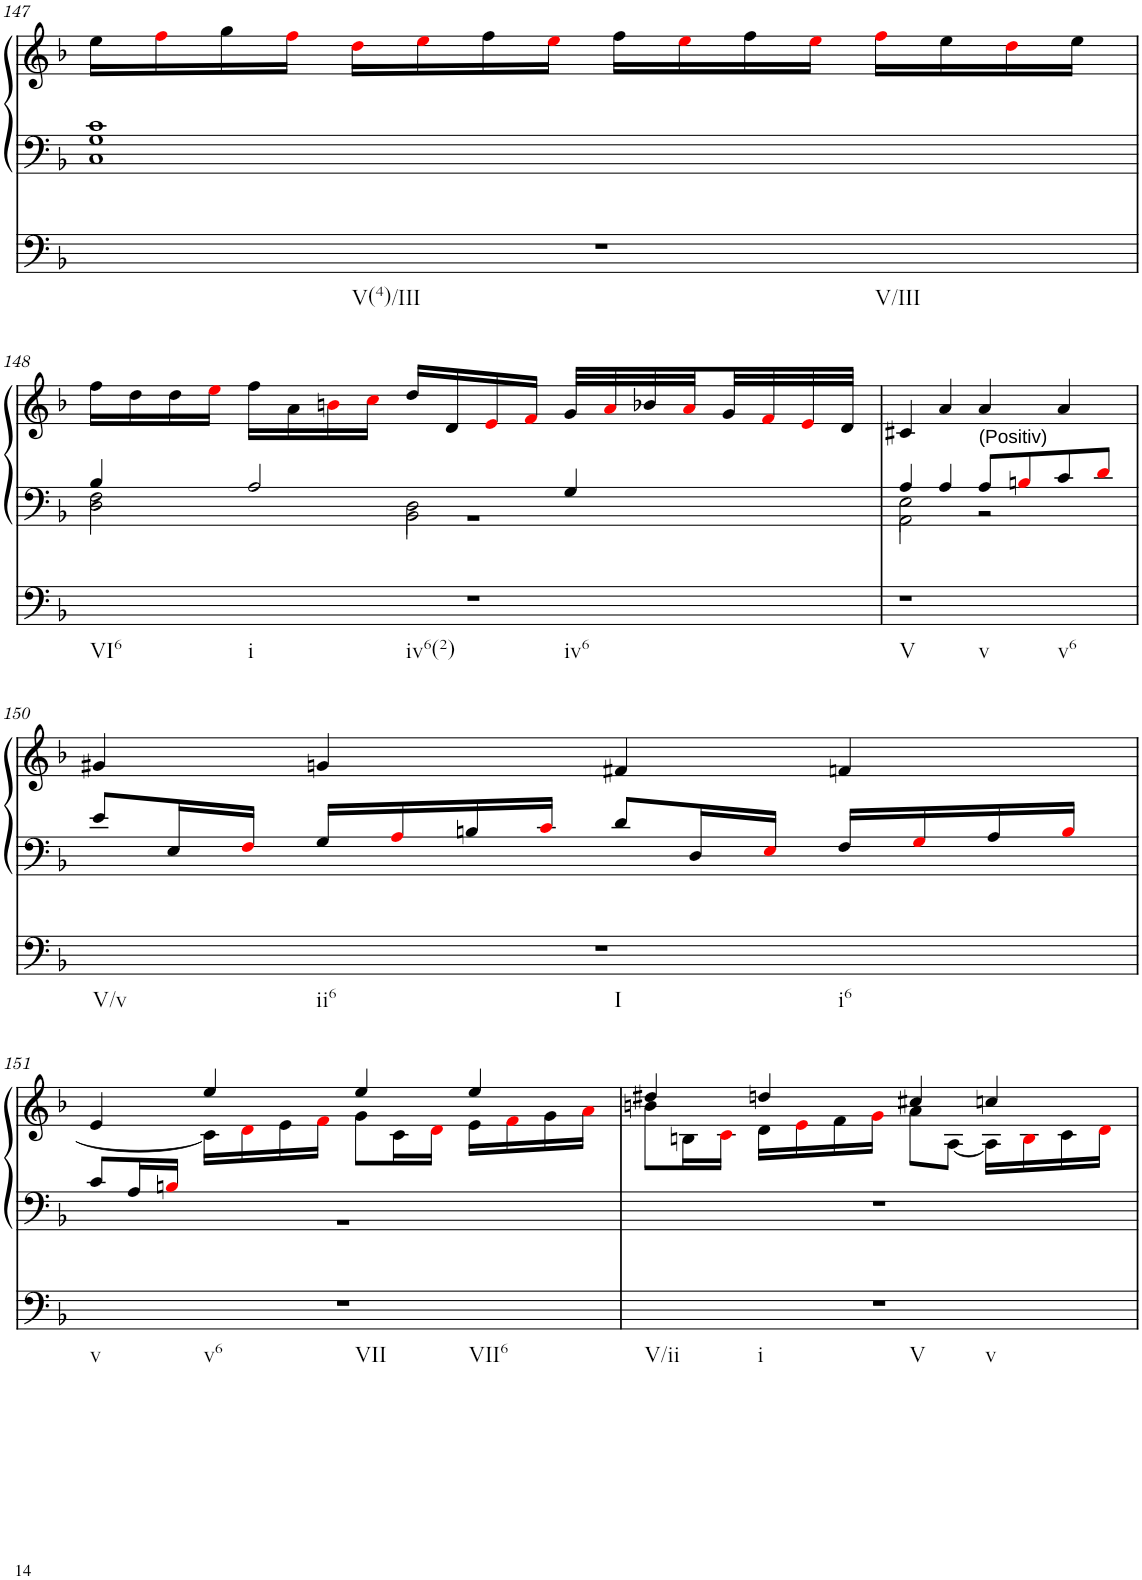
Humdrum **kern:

**kern	**kern	**kern
*part2	*part1	*part1
*staff3	*staff2	*staff1
*I"Pedal	*I"linke Hand	*
!!LO:PB:g=z
*clefF4	*clefF4	*clefG2
*k[b-]	*k[b-]	*k[b-]
*M4/4	*M4/4	*M4/4
=147	=147	=147
*	*^	*
!LO:TX:b:t=V(4)/III	!	!	!
!LO:TX:b:t=V/III	!	!	!
1r	1G 1c	1C	16ee\LL
.	.	.	16ffi\
.	.	.	16gg\
.	.	.	16ffi\JJ
.	.	.	16ddi\LL
.	.	.	16eei\
.	.	.	16ff\
.	.	.	16eei\JJ
.	.	.	16ff\LL
.	.	.	16eei\
.	.	.	16ff\
.	.	.	16eei\JJ
.	.	.	16ffi\LL
.	.	.	16ee\
.	.	.	16ddi\
.	.	.	16ee\JJ
!!LO:LB:g=z
=148	=148	=148	=148
*	*^	*^	*
!LO:TX:b:t=VI6	!	!	!	!	!
!LO:TX:b:t=i	!	!	!	!	!
!LO:TX:b:t=iv6(2)	!	!	!	!	!
!LO:TX:b:t=iv6	!	!	!	!	!
1r	4B-/	2D\	2F\	1r	16ff\LL
.	.	.	.	.	16dd\
.	.	.	.	.	16dd\
.	.	.	.	.	16eei\JJ
.	2A/	.	.	.	16ff\LL
.	.	.	.	.	16a\
.	.	.	.	.	16bni\
.	.	.	.	.	16cci\JJ
.	.	2BB-\	2D\	.	16dd/LL
.	.	.	.	.	16d/
.	.	.	.	.	16ei/
.	.	.	.	.	16fi/JJ
.	4G/	.	.	.	32g/LLL
.	.	.	.	.	32ai/
.	.	.	.	.	32b-X/
.	.	.	.	.	32ai/
.	.	.	.	.	32g/
.	.	.	.	.	32fi/
.	.	.	.	.	32ei/
.	.	.	.	.	32d/JJJ
*	*	*	*v	*v	*
=149	=149	=149	=149	=149
!LO:TX:b:t=V	!	!	!	!
!LO:TX:b:t=v	!	!	!	!
!LO:TX:b:t=v6	!	!	!	!
1r	4A/	2AA\	2E\	4c#X/
.	4A/	.	.	4a/
!	!LO:TX:a:t=(Positiv)	!	!	!
.	8A/L	2r	2ryy	4a/
.	8Bni/	.	.	.
.	8c/	.	.	4a/
.	8di/J	.	.	.
*	*v	*v	*v	*
!!LO:LB:g=z
=150	=150	=150
!LO:TX:b:t=V/v	!	!
!LO:TX:b:t=ii6	!	!
!LO:TX:b:t=I	!	!
!LO:TX:b:t=i6	!	!
1r	8e/L	4g#X/
.	16E/L	.
.	16Fi/JJ	.
.	16G/LL	4gn/
.	16Ai/	.
.	16Bn/	.
.	16ci/JJ	.
.	8d/L	4f#X/
.	16D/L	.
.	16Ei/JJ	.
.	16F/LL	4fn/
.	16Gi/	.
.	16A/	.
.	16Bi/JJ	.
!!LO:LB:g=z
=151	=151	=151
*	*^	*^
!LO:TX:b:t=v	!	!	!	!
!LO:TX:b:t=v6	!	!	!	!
!LO:TX:b:t=VII	!	!	!	!
!LO:TX:b:t=VII6	!	!	!	!
1r	8c/L	1r	4e/	4ryy
.	16A/L	.	.	.
.	16Bni/JJ	.	.	.
.	4ryy	.	4ee/	16c\LL]
.	.	.	.	16di\
.	.	.	.	16e\
.	.	.	.	16fi\JJ
.	2ryy	.	4ee/	8g\L
.	.	.	.	16c\L
.	.	.	.	16di\JJ
.	.	.	4ee/	16e\LL
.	.	.	.	16fi\
.	.	.	.	16g\
.	.	.	.	16ai\JJ
*	*v	*v	*	*
=152	=152	=152	=152
!LO:TX:b:t=V/ii	!	!	!
!LO:TX:b:t=i	!	!	!
!LO:TX:b:t=V	!	!	!
!LO:TX:b:t=v	!	!	!
1r	1r	4dd#X/	8bn\L
.	.	.	16Bn\L
.	.	.	16ci\JJ
.	.	4ddn/	16d\LL
.	.	.	16ei\
.	.	.	16f\
.	.	.	16gi\JJ
.	.	4cc#X/	8a\L
.	.	.	[8A\J
.	.	4ccn/	16A\LL]
.	.	.	16Bi\
.	.	.	16c\
.	.	.	16di\JJ
*	*	*v	*v
=	=	=
*-	*-	*-
